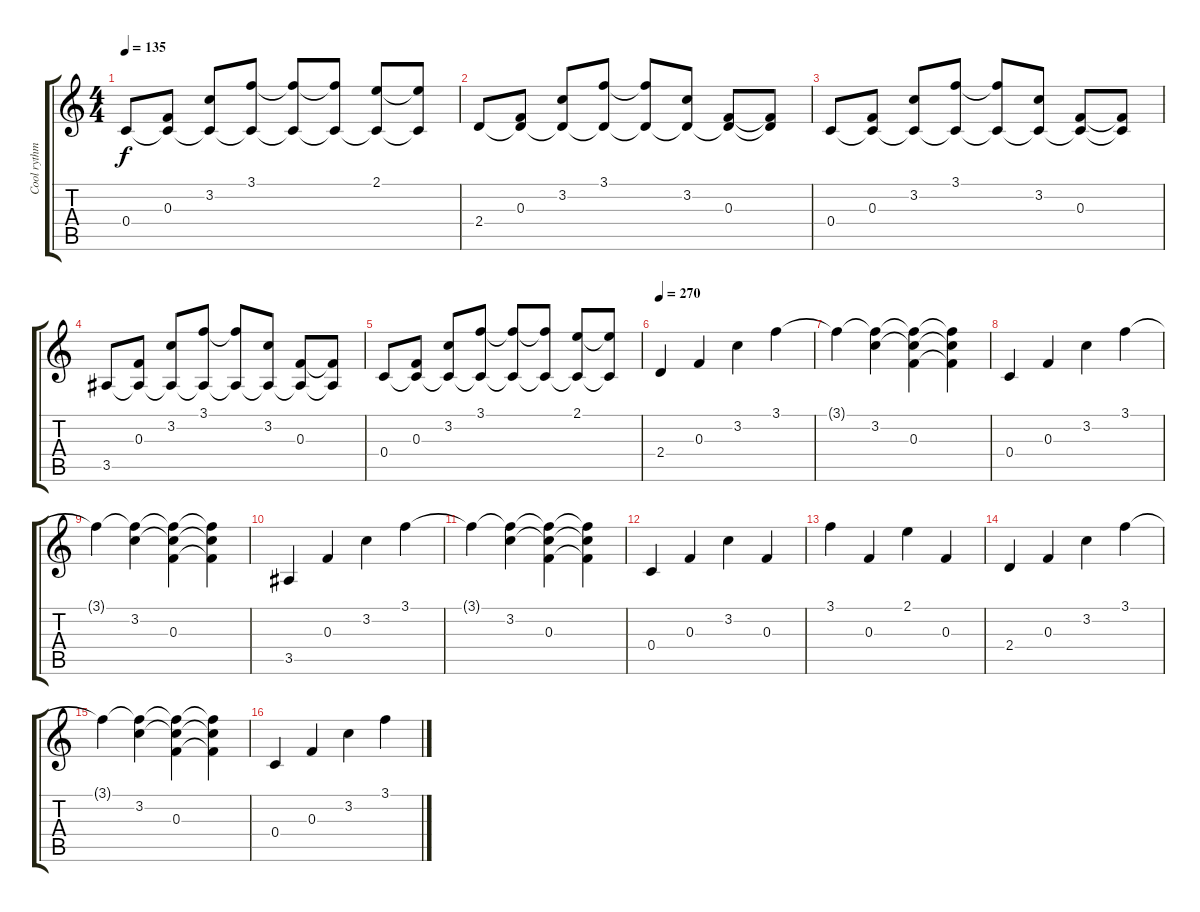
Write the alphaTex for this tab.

\track ("Cool rythm riff" "Cool rythm") {instrument distortionguitar}
\staff {score tabs}
\tuning (D4 A3 F3 C3 G2 C2) {hide}
\ts (4 4)
\tempo 135
\clef g2
\ks c
0.4.8{dy f} (0.3 0.4{t}).8 (3.2 0.4{t}).8 (3.1 0.4{t}).8 (3.1{t} 0.4{t}).8 (3.1{t} 0.4{t}).8 (2.1 0.4{t}).8 (2.1{t} 0.4{t}).8 |
2.4.8 (0.3 2.4{t}).8 (3.2 2.4{t}).8 (3.1 2.4{t}).8 (3.1{t} 2.4{t}).8 (3.2 2.4{t}).8 (0.3 2.4{t}).8 (0.3{t} 2.4{t}).8 |
0.4.8 (0.3 0.4{t}).8 (3.2 0.4{t}).8 (3.1 0.4{t}).8 (3.1{t} 0.4{t}).8 (3.2 0.4{t}).8 (0.3 0.4{t}).8 (0.3{t} 0.4{t}).8 |
3.5.8 (0.3 3.5{t}).8 (3.2 3.5{t}).8 (3.1 3.5{t}).8 (3.1{t} 3.5{t}).8 (3.2 3.5{t}).8 (0.3 3.5{t}).8 (0.3{t} 3.5{t}).8 |
0.4.8 (0.3 0.4{t}).8 (3.2 0.4{t}).8 (3.1 0.4{t}).8 (3.1{t} 0.4{t}).8 (3.1{t} 0.4{t}).8 (2.1 0.4{t}).8 (2.1{t} 0.4{t}).8 |
\tempo 270
2.4.4 0.3.4 3.2.4 3.1.4 |
3.1{t}.4 (3.1{t} 3.2).4 (3.1{t} 3.2{t} 0.3).4 (3.1{t} 3.2{t} 0.3{t}).4 |
0.4.4 0.3.4 3.2.4 3.1.4 |
3.1{t}.4 (3.1{t} 3.2).4 (3.1{t} 3.2{t} 0.3).4 (3.1{t} 3.2{t} 0.3{t}).4 |
3.5.4 0.3.4 3.2.4 3.1.4 |
3.1{t}.4 (3.1{t} 3.2).4 (3.1{t} 3.2{t} 0.3).4 (3.1{t} 3.2{t} 0.3{t}).4 |
0.4.4 0.3.4 3.2.4 0.3.4 |
3.1.4 0.3.4 2.1.4 0.3.4 |
2.4.4 0.3.4 3.2.4 3.1.4 |
3.1{t}.4 (3.1{t} 3.2).4 (3.1{t} 3.2{t} 0.3).4 (3.1{t} 3.2{t} 0.3{t}).4 |
0.4.4 0.3.4 3.2.4 3.1.4
